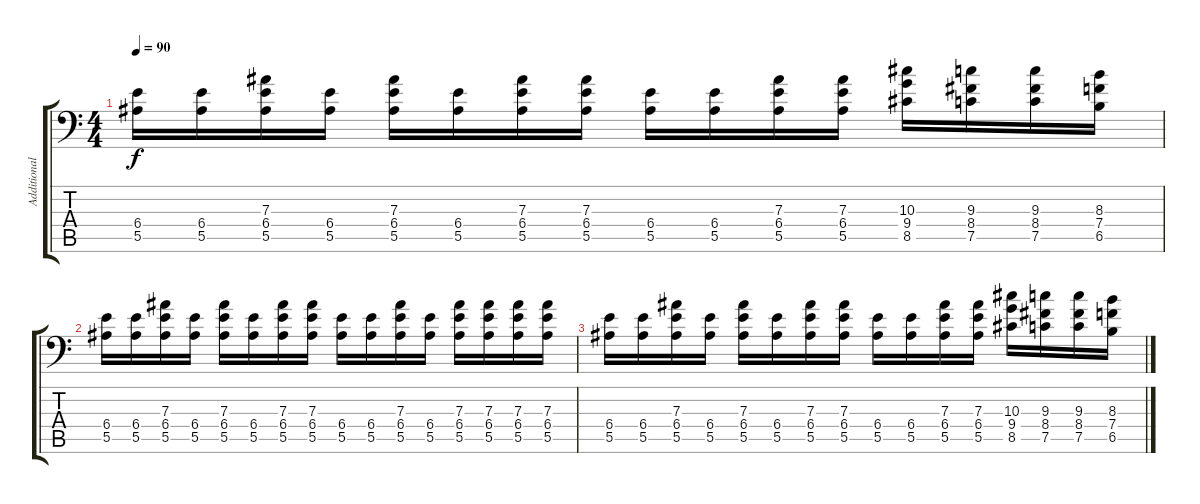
\track ("Additional Guitar" "Additional") {instrument distortionguitar}
\staff {score tabs}
\tuning (C4 G3 Eb3 Bb2 F2 Bb1) {hide}
\ts (4 4)
\tempo 90
\clef f4
\ks c
(6.4 5.5).16{dy f} (6.4 5.5).16 (7.3 6.4 5.5).16 (6.4 5.5).16 (7.3 6.4 5.5).16 (6.4 5.5).16 (7.3 6.4 5.5).16 (7.3 6.4 5.5).16 (6.4 5.5).16 (6.4 5.5).16 (7.3 6.4 5.5).16 (7.3 6.4 5.5).16 (10.3 9.4 8.5).16 (9.3 8.4 7.5).16 (9.3 8.4 7.5).16 (8.3 7.4 6.5).16 |
(6.4 5.5).16 (6.4 5.5).16 (7.3 6.4 5.5).16 (6.4 5.5).16 (7.3 6.4 5.5).16 (6.4 5.5).16 (7.3 6.4 5.5).16 (7.3 6.4 5.5).16 (6.4 5.5).16 (6.4 5.5).16 (7.3 6.4 5.5).16 (6.4 5.5).16 (7.3 6.4 5.5).16 (7.3 6.4 5.5).16 (7.3 6.4 5.5).16 (7.3 6.4 5.5).16 |
(6.4 5.5).16 (6.4 5.5).16 (7.3 6.4 5.5).16 (6.4 5.5).16 (7.3 6.4 5.5).16 (6.4 5.5).16 (7.3 6.4 5.5).16 (7.3 6.4 5.5).16 (6.4 5.5).16 (6.4 5.5).16 (7.3 6.4 5.5).16 (7.3 6.4 5.5).16 (10.3 9.4 8.5).16 (9.3 8.4 7.5).16 (9.3 8.4 7.5).16 (8.3 7.4 6.5).16
